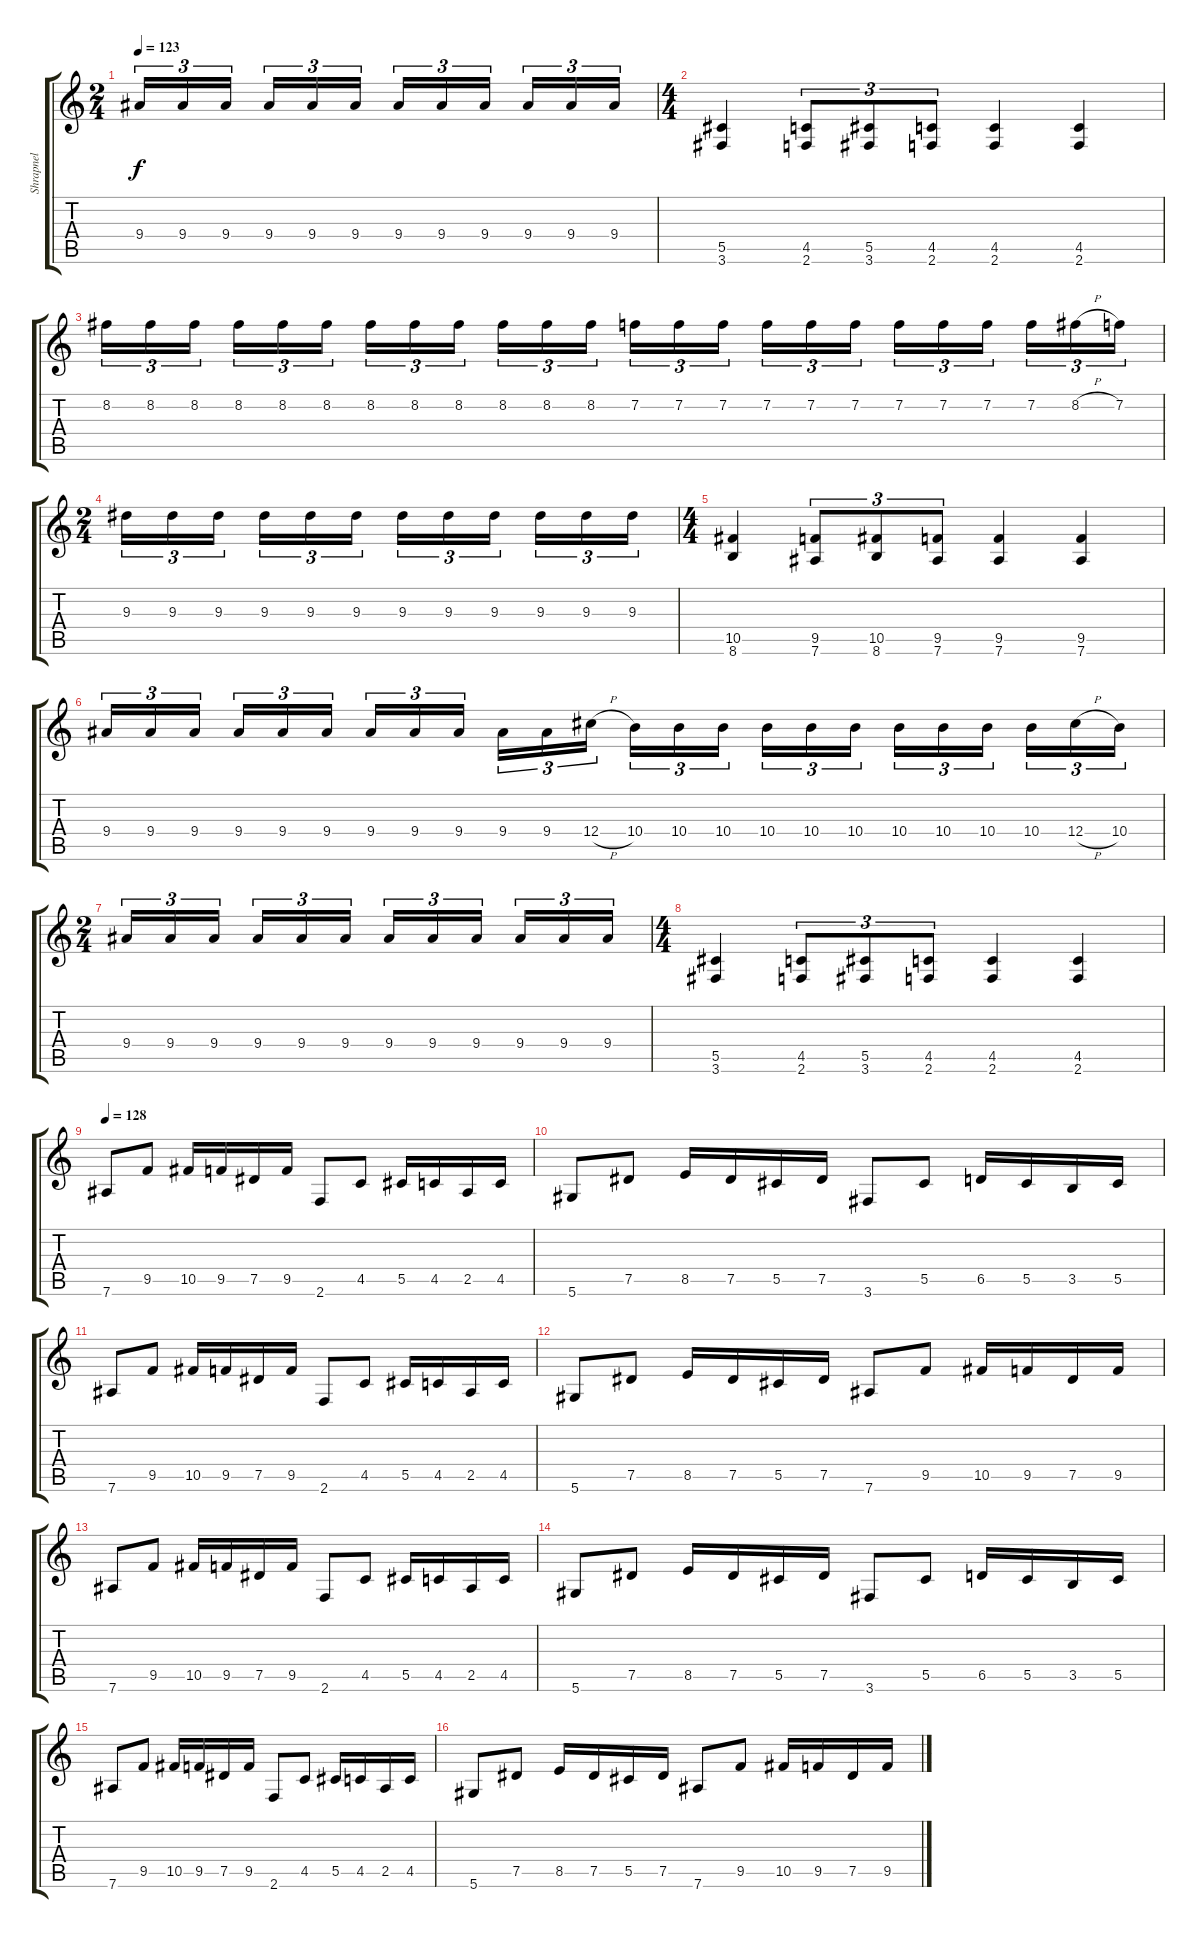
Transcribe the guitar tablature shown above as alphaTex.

\track ("Shrapnel" "Shrapnel") {instrument distortionguitar}
\staff {score tabs}
\tuning (Eb4 Bb3 Gb3 Db3 Ab2 Eb2) {hide}
\ts (2 4)
\tempo 123
\clef g2
\ks c
9.4.16{tu (3 2) dy f} 9.4.16{tu (3 2)} 9.4.16{tu (3 2) beam splitsecondary} 9.4.16{tu (3 2)} 9.4.16{tu (3 2)} 9.4.16{tu (3 2)} 9.4.16{tu (3 2)} 9.4.16{tu (3 2)} 9.4.16{tu (3 2) beam splitsecondary} 9.4.16{tu (3 2)} 9.4.16{tu (3 2)} 9.4.16{tu (3 2)} |
\ts (4 4)
(5.5 3.6).4 (4.5 2.6).8{tu (3 2)} (5.5 3.6).8{tu (3 2)} (4.5 2.6).8{tu (3 2)} (4.5 2.6).4 (4.5 2.6).4 |
8.2.16{tu (3 2)} 8.2.16{tu (3 2)} 8.2.16{tu (3 2) beam splitsecondary} 8.2.16{tu (3 2)} 8.2.16{tu (3 2)} 8.2.16{tu (3 2)} 8.2.16{tu (3 2)} 8.2.16{tu (3 2)} 8.2.16{tu (3 2) beam splitsecondary} 8.2.16{tu (3 2)} 8.2.16{tu (3 2)} 8.2.16{tu (3 2)} 7.2.16{tu (3 2)} 7.2.16{tu (3 2)} 7.2.16{tu (3 2) beam splitsecondary} 7.2.16{tu (3 2)} 7.2.16{tu (3 2)} 7.2.16{tu (3 2)} 7.2.16{tu (3 2)} 7.2.16{tu (3 2)} 7.2.16{tu (3 2) beam splitsecondary} 7.2.16{tu (3 2)} 8.2{h}.16{tu (3 2)} 7.2.16{tu (3 2)} |
\ts (2 4)
9.3.16{tu (3 2)} 9.3.16{tu (3 2)} 9.3.16{tu (3 2) beam splitsecondary} 9.3.16{tu (3 2)} 9.3.16{tu (3 2)} 9.3.16{tu (3 2)} 9.3.16{tu (3 2)} 9.3.16{tu (3 2)} 9.3.16{tu (3 2) beam splitsecondary} 9.3.16{tu (3 2)} 9.3.16{tu (3 2)} 9.3.16{tu (3 2)} |
\ts (4 4)
(10.5 8.6).4 (9.5 7.6).8{tu (3 2)} (10.5 8.6).8{tu (3 2)} (9.5 7.6).8{tu (3 2)} (9.5 7.6).4 (9.5 7.6).4 |
9.4.16{tu (3 2)} 9.4.16{tu (3 2)} 9.4.16{tu (3 2) beam splitsecondary} 9.4.16{tu (3 2)} 9.4.16{tu (3 2)} 9.4.16{tu (3 2)} 9.4.16{tu (3 2)} 9.4.16{tu (3 2)} 9.4.16{tu (3 2) beam splitsecondary} 9.4.16{tu (3 2)} 9.4.16{tu (3 2)} 12.4{h}.16{tu (3 2)} 10.4.16{tu (3 2)} 10.4.16{tu (3 2)} 10.4.16{tu (3 2) beam splitsecondary} 10.4.16{tu (3 2)} 10.4.16{tu (3 2)} 10.4.16{tu (3 2)} 10.4.16{tu (3 2)} 10.4.16{tu (3 2)} 10.4.16{tu (3 2) beam splitsecondary} 10.4.16{tu (3 2)} 12.4{h}.16{tu (3 2)} 10.4.16{tu (3 2)} |
\ts (2 4)
9.4.16{tu (3 2)} 9.4.16{tu (3 2)} 9.4.16{tu (3 2) beam splitsecondary} 9.4.16{tu (3 2)} 9.4.16{tu (3 2)} 9.4.16{tu (3 2)} 9.4.16{tu (3 2)} 9.4.16{tu (3 2)} 9.4.16{tu (3 2) beam splitsecondary} 9.4.16{tu (3 2)} 9.4.16{tu (3 2)} 9.4.16{tu (3 2)} |
\ts (4 4)
(5.5 3.6).4 (4.5 2.6).8{tu (3 2)} (5.5 3.6).8{tu (3 2)} (4.5 2.6).8{tu (3 2)} (4.5 2.6).4 (4.5 2.6).4 |
\tempo 128
7.6.8 9.5.8 10.5.16 9.5.16 7.5.16 9.5.16 2.6.8 4.5.8 5.5.16 4.5.16 2.5.16 4.5.16 |
5.6.8 7.5.8 8.5.16 7.5.16 5.5.16 7.5.16 3.6.8 5.5.8 6.5.16 5.5.16 3.5.16 5.5.16 |
7.6.8 9.5.8 10.5.16 9.5.16 7.5.16 9.5.16 2.6.8 4.5.8 5.5.16 4.5.16 2.5.16 4.5.16 |
5.6.8 7.5.8 8.5.16 7.5.16 5.5.16 7.5.16 7.6.8 9.5.8 10.5.16 9.5.16 7.5.16 9.5.16 |
7.6.8 9.5.8 10.5.16 9.5.16 7.5.16 9.5.16 2.6.8 4.5.8 5.5.16 4.5.16 2.5.16 4.5.16 |
5.6.8 7.5.8 8.5.16 7.5.16 5.5.16 7.5.16 3.6.8 5.5.8 6.5.16 5.5.16 3.5.16 5.5.16 |
7.6.8 9.5.8 10.5.16 9.5.16 7.5.16 9.5.16 2.6.8 4.5.8 5.5.16 4.5.16 2.5.16 4.5.16 |
5.6.8 7.5.8 8.5.16 7.5.16 5.5.16 7.5.16 7.6.8 9.5.8 10.5.16 9.5.16 7.5.16 9.5.16
